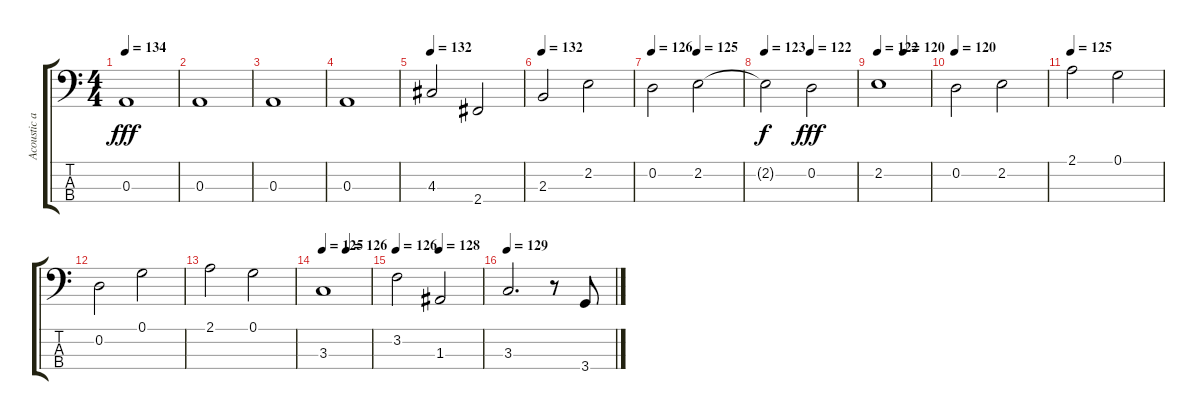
\track ("Acoustic and Electric Basses" "Acoustic a") {instrument fretlessbass}
\staff {score tabs}
\tuning (G2 D2 A1 E1) {hide}
\ts (4 4)
\tempo 134
\clef f4
\ks c
0.3.1{dy fff} |
0.3.1 |
0.3.1 |
0.3.1 |
\tempo 132
4.3.2 2.4.2 |
\tempo 132
2.3.2 2.2.2 |
\tempo 126
\tempo (125 0.5)
0.2.2 2.2.2 |
\tempo 123
\tempo (122 0.5)
2.2{t}.2{dy f} 0.2.2{dy fff} |
\tempo 122
\tempo (120 0.5)
2.2.1 |
\tempo 120
0.2.2 2.2.2 |
\tempo 125
2.1.2 0.1.2 |
0.2.2 0.1.2 |
2.1.2 0.1.2 |
\tempo 125
\tempo (126 0.5)
3.3.1 |
\tempo 126
\tempo (128 0.5)
3.2.2 1.3.2 |
\tempo 129
3.3.2{d} r.8 3.4.8
